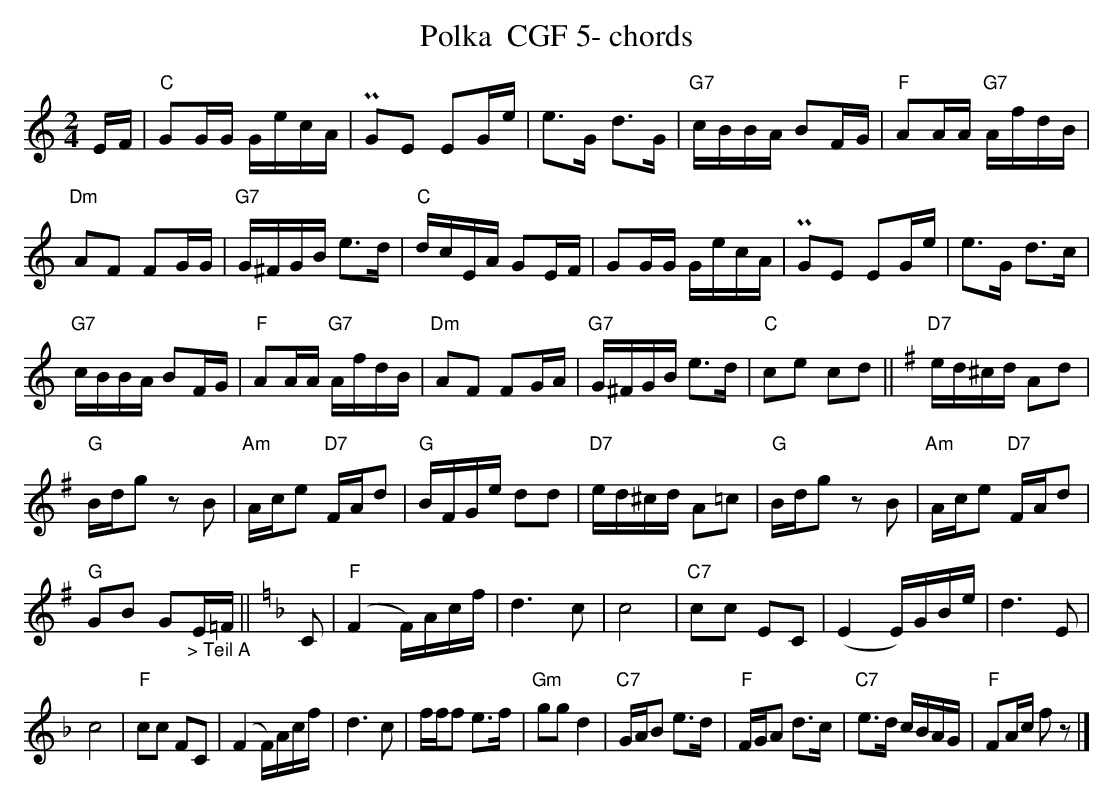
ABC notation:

X:1
T:Polka  CGF 5- chords
M:2/4
L:1/16
K:Cmaj%%MIDI gchordon
EF | "C"G2GG GecA | PG2E2 E2Ge | e3G d3G | "G7"cBBA B2FG | "F"A2AA "G7"AfdB |
"Dm"A2F2 F2GG | "G7"G^FGB e3d | "C"dcEA G2EF | G2GG GecA | PG2E2 E2Ge | e3G d3c |
"G7"cBBA B2FG | "F"A2AA "G7"AfdB | "Dm"A2F2 F2GA | "G7"G^FGB e3d | "C"c2e2 c2d2 || [K:Gmaj] "D7"ed^cd A2d2 |
"G"Bdg2 z2B2 | "Am"Ace2 "D7"FAd2 | "G"BFGe d2d2 | "D7"ed^cd A2=c2 | "G"Bdg2 z2B2 | "Am"Ace2 "D7"FAd2 |
"G"G2B2 G2"_> Teil A"E=F || [K:Fmaj] C2 | "F"(F4F)Acf | d6c2 | c8 | "C7"c2c2 E2C2 | (E4E)GBe | d6E2 |
c8 | "F"c2c2 F2C2 | (F4F)Acf | d6c2 | fff2 e3f | "Gm"g2g2d4 | "C7"GAB2 e3d | "F"FGA2 d3c | "C7"e3d cBAG | "F"F2Ac f2z2 |]
